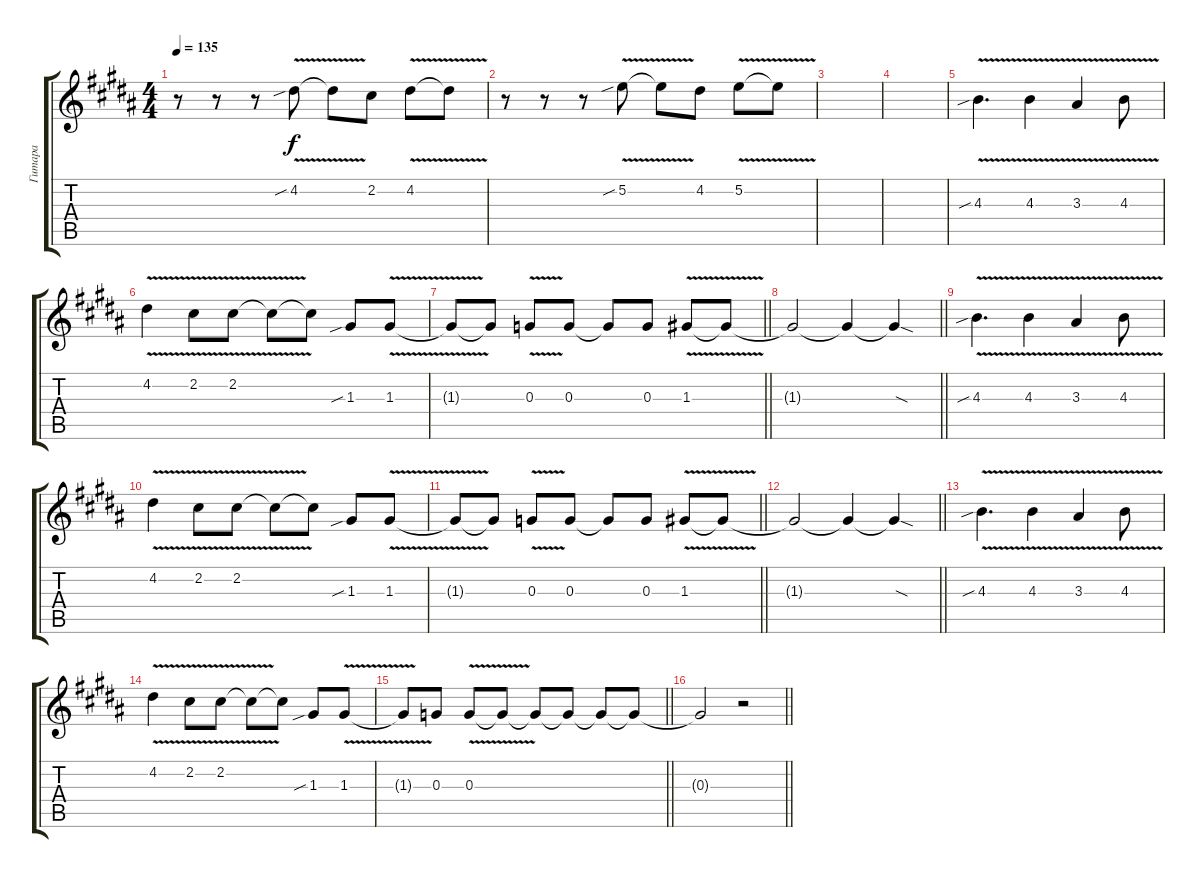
\track ("Гитара" "Гитара") {instrument distortionguitar}
\staff {score tabs}
\tuning (E4 B3 G3 D3 A2 E2) {hide}
\ts (4 4)
\tempo 135
\clef g2
\ks g#minor
r.8{dy f} r.8 r.8 4.2{v sib}.8 4.2{t}.8 2.2.8 4.2{v}.8 4.2{t}.8 |
r.8 r.8 r.8 5.2{v sib}.8 5.2{t}.8 4.2.8 5.2{v}.8 5.2{t}.8 |
|
|
4.3{v sib}.4{d} 4.3{v}.4 3.3{v}.4 4.3{v}.8 |
4.2{v}.4 2.2{v}.8 2.2{v}.8 2.2{t}.8 2.2{t}.8 1.3{sib}.8 1.3{v}.8 |
\barLineRight lightlight
1.3{t}.8 1.3{t}.8 0.3{v}.8 0.3.8 0.3{t}.8 0.3.8 1.3{v}.8 1.3{t}.8 |
\barLineRight lightlight
1.3{t}.2 1.3{t}.4 1.3{sod t}.4 |
\section ("" "")
4.3{v sib}.4{d} 4.3{v}.4 3.3{v}.4 4.3{v}.8 |
4.2{v}.4 2.2{v}.8 2.2{v}.8 2.2{t}.8 2.2{t}.8 1.3{sib}.8 1.3{v}.8 |
\barLineRight lightlight
1.3{t}.8 1.3{t}.8 0.3{v}.8 0.3.8 0.3{t}.8 0.3.8 1.3{v}.8 1.3{t}.8 |
\barLineRight lightlight
1.3{t}.2 1.3{t}.4 1.3{sod t}.4 |
4.3{v sib}.4{d} 4.3{v}.4 3.3{v}.4 4.3{v}.8 |
4.2{v}.4 2.2{v}.8 2.2{v}.8 2.2{t}.8 2.2{t}.8 1.3{sib}.8 1.3{v}.8 |
\barLineRight lightlight
1.3{t}.8 0.3.8 0.3{v}.8 0.3{t}.8 0.3{t}.8 0.3{t}.8 0.3{t}.8 0.3{t}.8 |
\barLineRight lightlight
0.3{t}.2 r.2
